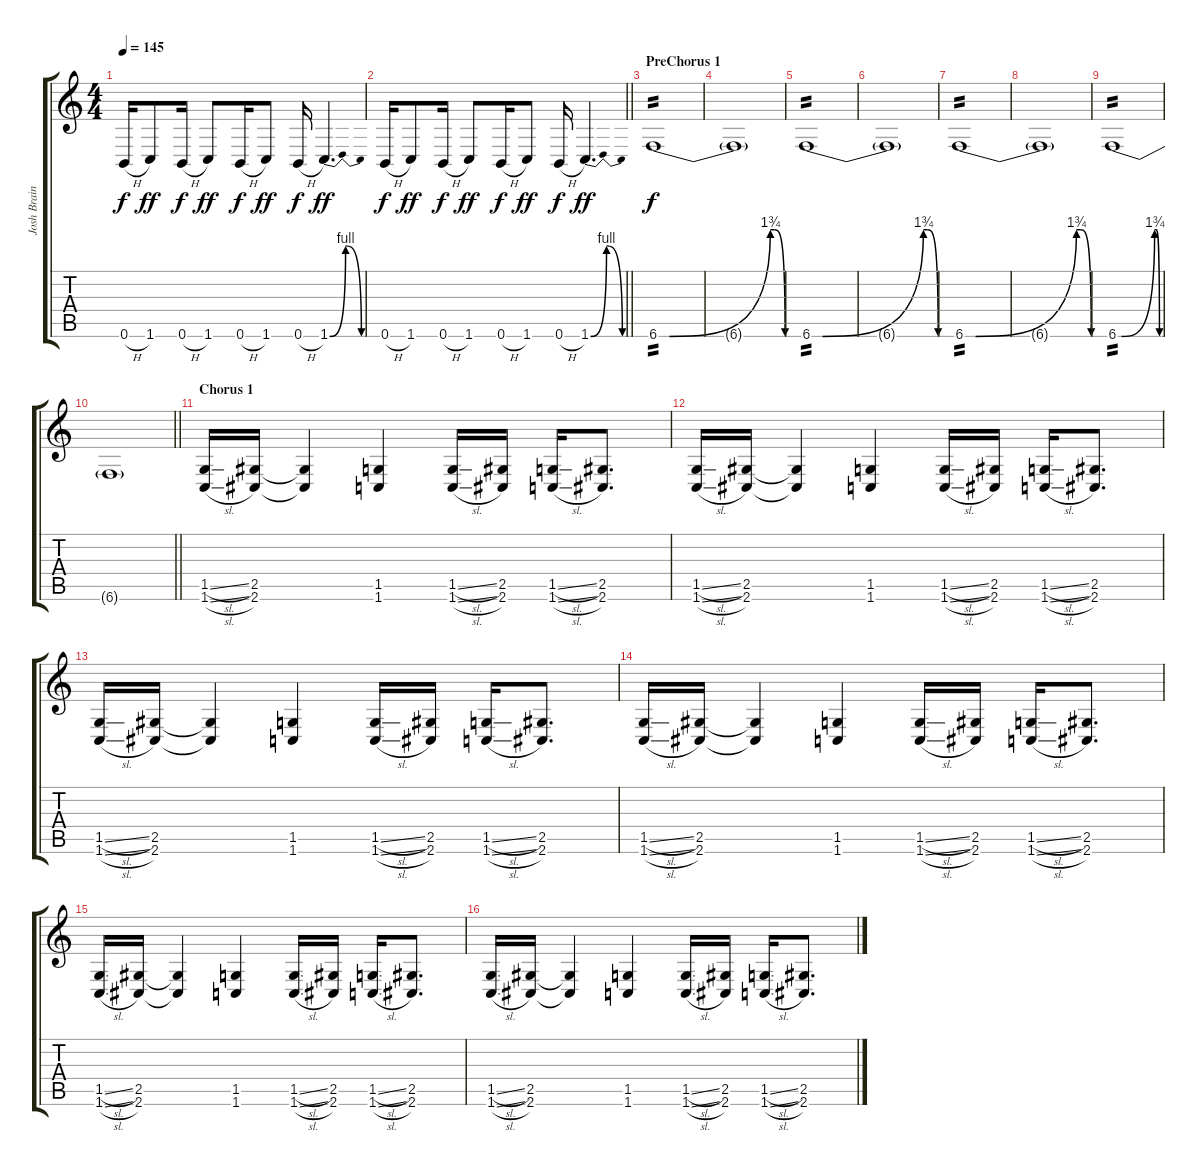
\track ("Josh Brainard" "Josh Brain") {instrument distortionguitar}
\staff {score tabs}
\tuning (Db4 Ab3 E3 B2 Gb2 B1) {hide}
\ts (4 4)
\tempo 145
\clef g2
\ks c
0.6{h}.16{dy f} 1.6.8{dy ff} 0.6{h}.16{dy f} 1.6.8{dy ff} 0.6{h}.16{dy f} 1.6.8{dy ff} 0.6{h}.16{dy f} 1.6{be (bendrelease 0 0 15 4 45 4 60 0)}.4{d dy ff} |
\barLineRight lightlight
0.6{h}.16{dy f} 1.6.8{dy ff} 0.6{h}.16{dy f} 1.6.8{dy ff} 0.6{h}.16{dy f} 1.6.8{dy ff} 0.6{h}.16{dy f} 1.6{be (bendrelease 0 0 15 4 45 4 60 0)}.4{d dy ff} |
\section ("" "PreChorus 1")
6.6{be (custom 0 0 5 0 53 7 55 7 60 0)}.1{tp 2 dy f} |
6.6{t}.1 |
6.6{be (custom 0 0 5 0 53 7 55 7 60 0)}.1{tp 2} |
6.6{t}.1 |
6.6{be (custom 0 0 5 0 53 7 55 7 60 0)}.1{tp 2} |
6.6{t}.1 |
6.6{be (custom 0 0 5 0 53 7 55 7 60 0)}.1{tp 2} |
\barLineRight lightlight
6.6{t}.1 |
\section ("" "Chorus 1")
(1.5{sl} 1.6{sl}).16 (2.5 2.6).16 (2.5{t} 2.6{t}).4 (1.5 1.6).4 (1.5{sl} 1.6{sl}).16 (2.5 2.6).16 (1.5{sl} 1.6{sl}).16 (2.5 2.6).8{d} |
(1.5{sl} 1.6{sl}).16 (2.5 2.6).16 (2.5{t} 2.6{t}).4 (1.5 1.6).4 (1.5{sl} 1.6{sl}).16 (2.5 2.6).16 (1.5{sl} 1.6{sl}).16 (2.5 2.6).8{d} |
(1.5{sl} 1.6{sl}).16 (2.5 2.6).16 (2.5{t} 2.6{t}).4 (1.5 1.6).4 (1.5{sl} 1.6{sl}).16 (2.5 2.6).16 (1.5{sl} 1.6{sl}).16 (2.5 2.6).8{d} |
(1.5{sl} 1.6{sl}).16 (2.5 2.6).16 (2.5{t} 2.6{t}).4 (1.5 1.6).4 (1.5{sl} 1.6{sl}).16 (2.5 2.6).16 (1.5{sl} 1.6{sl}).16 (2.5 2.6).8{d} |
(1.5{sl} 1.6{sl}).16 (2.5 2.6).16 (2.5{t} 2.6{t}).4 (1.5 1.6).4 (1.5{sl} 1.6{sl}).16 (2.5 2.6).16 (1.5{sl} 1.6{sl}).16 (2.5 2.6).8{d} |
(1.5{sl} 1.6{sl}).16 (2.5 2.6).16 (2.5{t} 2.6{t}).4 (1.5 1.6).4 (1.5{sl} 1.6{sl}).16 (2.5 2.6).16 (1.5{sl} 1.6{sl}).16 (2.5 2.6).8{d}
